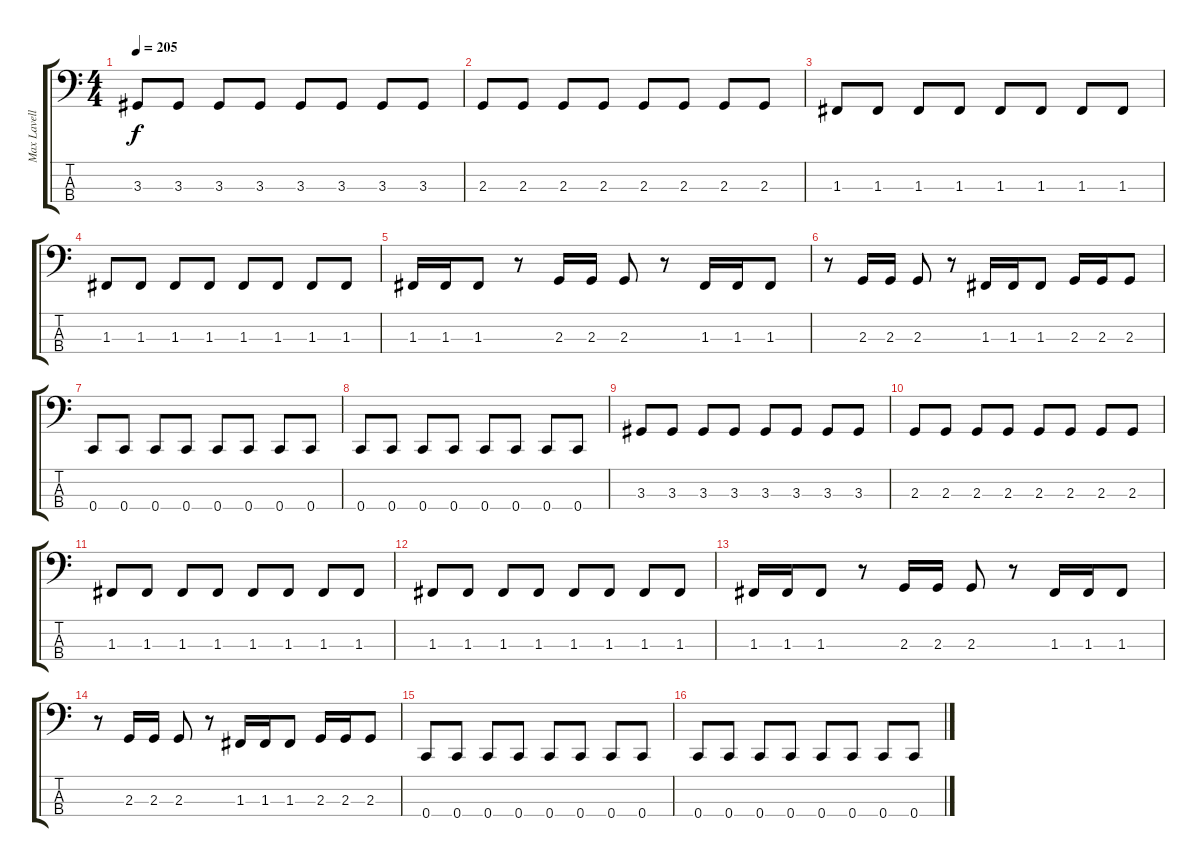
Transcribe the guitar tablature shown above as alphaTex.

\track ("Max Lavelle" "Max Lavell") {instrument electricbasspick}
\staff {score tabs}
\tuning (Eb2 Bb1 F1 C1) {hide}
\ts (4 4)
\tempo 205
\clef f4
\ks c
3.3.8{dy f} 3.3.8 3.3.8 3.3.8 3.3.8 3.3.8 3.3.8 3.3.8 |
2.3.8 2.3.8 2.3.8 2.3.8 2.3.8 2.3.8 2.3.8 2.3.8 |
1.3.8 1.3.8 1.3.8 1.3.8 1.3.8 1.3.8 1.3.8 1.3.8 |
1.3.8 1.3.8 1.3.8 1.3.8 1.3.8 1.3.8 1.3.8 1.3.8 |
1.3.16 1.3.16 1.3.8 r.8 2.3.16 2.3.16 2.3.8 r.8 1.3.16 1.3.16 1.3.8 |
r.8 2.3.16 2.3.16 2.3.8 r.8 1.3.16 1.3.16 1.3.8 2.3.16 2.3.16 2.3.8 |
0.4.8 0.4.8 0.4.8 0.4.8 0.4.8 0.4.8 0.4.8 0.4.8 |
0.4.8 0.4.8 0.4.8 0.4.8 0.4.8 0.4.8 0.4.8 0.4.8 |
3.3.8 3.3.8 3.3.8 3.3.8 3.3.8 3.3.8 3.3.8 3.3.8 |
2.3.8 2.3.8 2.3.8 2.3.8 2.3.8 2.3.8 2.3.8 2.3.8 |
1.3.8 1.3.8 1.3.8 1.3.8 1.3.8 1.3.8 1.3.8 1.3.8 |
1.3.8 1.3.8 1.3.8 1.3.8 1.3.8 1.3.8 1.3.8 1.3.8 |
1.3.16 1.3.16 1.3.8 r.8 2.3.16 2.3.16 2.3.8 r.8 1.3.16 1.3.16 1.3.8 |
r.8 2.3.16 2.3.16 2.3.8 r.8 1.3.16 1.3.16 1.3.8 2.3.16 2.3.16 2.3.8 |
0.4.8 0.4.8 0.4.8 0.4.8 0.4.8 0.4.8 0.4.8 0.4.8 |
0.4.8 0.4.8 0.4.8 0.4.8 0.4.8 0.4.8 0.4.8 0.4.8
